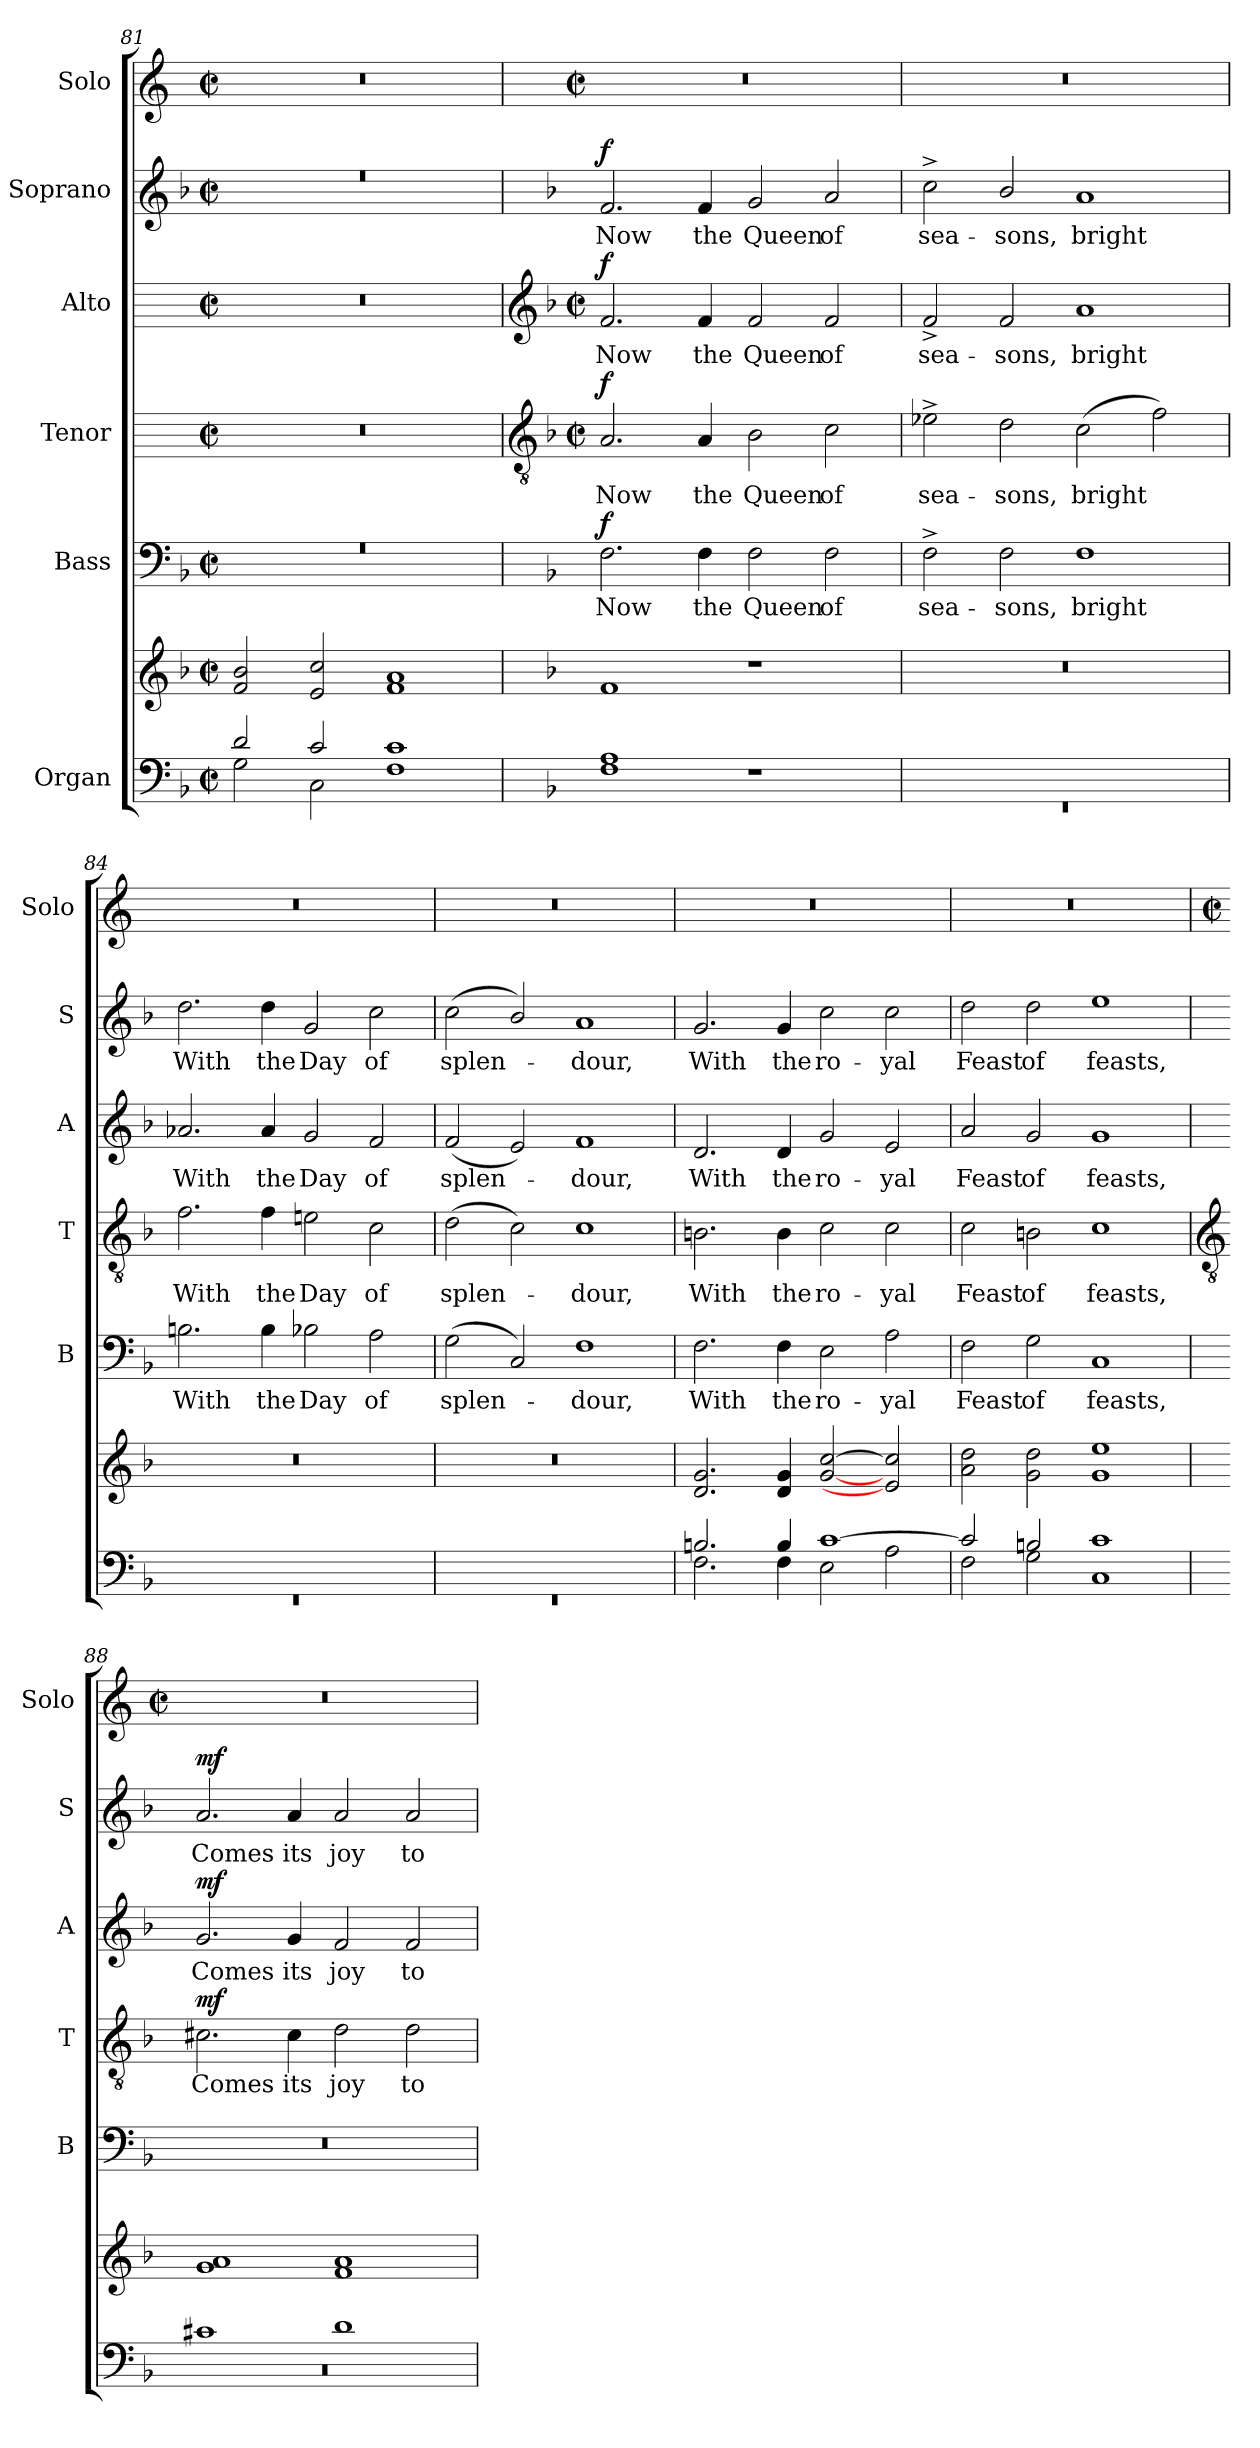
**kern	**kern	**dynam	**kern	**text	**dynam	**kern	**text	**dynam	**kern	**text	**dynam	**kern	**text	**dynam	**kern
*part6	*part6	*part6	*part5	*part5	*part5	*part4	*part4	*part4	*part3	*part3	*part3	*part2	*part2	*part2	*part1
*staff7	*staff6	*staff6/7	*staff5	*staff5	*staff5	*staff4	*staff4	*staff4	*staff3	*staff3	*staff3	*staff2	*staff2	*staff2	*staff1
*I"Organ	*	*	*I"Bass	*	*	*I"Tenor	*	*	*I"Alto	*	*	*I"Soprano	*	*	*I"Solo
*	*	*	*I'B	*	*	*I'T	*	*	*I'A	*	*	*I'S	*	*	*I'Solo
*clefF4	*clefG2	*	*clefF4	*	*	*	*	*	*	*	*	*clefG2	*	*	*clefG2
*k[b-]	*k[b-]	*	*k[b-]	*	*	*	*	*	*	*	*	*k[b-]	*	*	*k[]
*F:	*F:	*	*F:	*	*	*	*	*	*	*	*	*F:	*	*	*C:
*M4/2	*M4/2	*	*M4/2	*	*	*M4/2	*	*	*M4/2	*	*	*M4/2	*	*	*M4/2
*met(c|)	*met(c|)	*	*met(c|)	*	*	*met(c|)	*	*	*met(c|)	*	*	*met(c|)	*	*	*met(c|)
=81	=81	=81	=81	=81	=81	=81	=81	=81	=81	=81	=81	=81	=81	=81	=81
*^	*^	*	*^	*	*	*	*	*	*	*	*	*^	*	*	*
2d/	2G	2f/ 2b-/	0ryy	.	0r	0ryy	.	.	0r	.	.	0r	.	.	0r	0ryy	.	.	0r
2c/	2C\	2e/ 2cc/	.	.	.	.	.	.	.	.	.	.	.	.	.	.	.	.	.
1c/	1F	1f/ 1a/	.	.	.	.	.	.	.	.	.	.	.	.	.	.	.	.	.
*	*	*v	*v	*	*	*	*	*	*	*	*	*	*	*	*v	*v	*	*	*
*	*	*	*	*v	*v	*	*	*	*	*	*	*	*	*	*	*	*
!!LO:LB:g=z
=82	=82	=82	=82	=82	=82	=82	=82	=82	=82	=82	=82	=82	=82	=82	=82	=82
*	*	*	*	*	*	*	*clefGv2	*	*	*clefG2	*	*	*	*	*	*
*	*	*	*	*	*	*	*k[b-]	*	*	*k[b-]	*	*	*	*	*	*
*	*	*	*	*	*	*	*F:	*	*	*F:	*	*	*	*	*	*
*	*	*	*	*	*	*	*M4/2	*	*	*M4/2	*	*	*	*	*	*M4/2
*	*	*	*	*	*	*	*met(c|)	*	*	*met(c|)	*	*	*	*	*	*met(c|)
!	!	!	!	!	!LO:LY:b	!LO:DY:b	!	!LO:LY:b	!LO:DY:b	!	!LO:LY:b	!LO:DY:b	!	!LO:LY:b	!LO:DY:b	!
1A/	1F	1f	.	2.F	Now	f	2.A	Now	f	2.f	Now	f	2.f	Now	f	0r
!	!	!	!	!	!LO:LY:b	!	!	!LO:LY:b	!	!	!LO:LY:b	!	!	!LO:LY:b	!	!
.	.	.	.	4F	the	.	4A	the	.	4f	the	.	4f	the	.	.
!	!	!	!	!	!LO:LY:b	!	!	!LO:LY:b	!	!	!LO:LY:b	!	!	!LO:LY:b	!	!
1ryy	1r	1r	.	2F	Queen	.	2B-	Queen	.	2f	Queen	.	2g	Queen	.	.
!	!	!	!	!	!LO:LY:b	!	!	!LO:LY:b	!	!	!LO:LY:b	!	!	!LO:LY:b	!	!
.	.	.	.	2F	of	.	2c	of	.	2f	of	.	2a	of	.	.
=83	=83	=83	=83	=83	=83	=83	=83	=83	=83	=83	=83	=83	=83	=83	=83	=83
!	!	!	!	!	!LO:LY:b	!	!	!LO:LY:b	!	!	!LO:LY:b	!	!	!LO:LY:b	!	!
0ryy	0r	0r	.	2F^	sea-	.	2e-X^	sea-	.	2f^	sea-	.	2cc^	sea-	.	0r
!	!	!	!	!	!LO:LY:b	!	!	!LO:LY:b	!	!	!LO:LY:b	!	!	!LO:LY:b	!	!
.	.	.	.	2F\	-sons,	.	2d\	-sons,	.	2f/	-sons,	.	2b-/	-sons,	.	.
!	!	!	!	!	!LO:LY:b	!	!	!LO:LY:b	!	!	!LO:LY:b	!	!	!LO:LY:b	!	!
.	.	.	.	1F	bright	.	(>2c	bright	.	1a	bright	.	1a	bright	.	.
.	.	.	.	.	.	.	2f)	.	.	.	.	.	.	.	.	.
=84	=84	=84	=84	=84	=84	=84	=84	=84	=84	=84	=84	=84	=84	=84	=84	=84
!	!	!	!	!	!LO:LY:b	!	!	!LO:LY:b	!	!	!LO:LY:b	!	!	!LO:LY:b	!	!
0ryy	0r	0r	.	2.Bn	With	.	2.f	With	.	2.a-X	With	.	2.dd	With	.	0r
!	!	!	!	!	!LO:LY:b	!	!	!LO:LY:b	!	!	!LO:LY:b	!	!	!LO:LY:b	!	!
.	.	.	.	4B	the	.	4f	the	.	4a-	the	.	4dd	the	.	.
!	!	!	!	!	!LO:LY:b	!	!	!LO:LY:b	!	!	!LO:LY:b	!	!	!LO:LY:b	!	!
.	.	.	.	2B-X	Day	.	2en	Day	.	2g	Day	.	2g	Day	.	.
!	!	!	!	!	!LO:LY:b	!	!	!LO:LY:b	!	!	!LO:LY:b	!	!	!LO:LY:b	!	!
.	.	.	.	2A	of	.	2c	of	.	2f	of	.	2cc	of	.	.
=85	=85	=85	=85	=85	=85	=85	=85	=85	=85	=85	=85	=85	=85	=85	=85	=85
!	!	!	!	!	!LO:LY:b	!	!	!LO:LY:b	!	!	!LO:LY:b	!	!	!LO:LY:b	!	!
0ryy	0r	0r	.	(<2G	splen-	.	(>2d	splen-	.	(<2f	splen-	.	(<2cc	splen-	.	0r
.	.	.	.	2C/)	.	.	2c\)	.	.	2e/)	.	.	2b-/)	.	.	.
!	!	!	!	!	!LO:LY:b	!	!	!LO:LY:b	!	!	!LO:LY:b	!	!	!LO:LY:b	!	!
.	.	.	.	1F	dour,	.	1c\	dour,	.	1f	dour,	.	1a	dour,	.	.
=86	=86	=86	=86	=86	=86	=86	=86	=86	=86	=86	=86	=86	=86	=86	=86	=86
!	!	!	!	!	!LO:LY:b	!	!	!LO:LY:b	!	!	!LO:LY:b	!	!	!LO:LY:b	!	!
2.Bn/	2.F	2.d 2.g	.	2.F	With	.	2.Bn	With	.	2.d	With	.	2.g	With	.	0r
!	!	!	!	!	!LO:LY:b	!	!	!LO:LY:b	!	!	!LO:LY:b	!	!	!LO:LY:b	!	!
4B/	4F	4d 4g	.	4F	the	.	4B	the	.	4d	the	.	4g	the	.	.
!	!	!	!	!	!LO:LY:b	!	!	!LO:LY:b	!	!	!LO:LY:b	!	!	!LO:LY:b	!	!
[1c/	2E	[2g [2cc	.	2E	ro-	.	2c	ro-	.	2g	ro-	.	2cc	ro-	.	.
!	!	!	!	!	!LO:LY:b	!	!	!LO:LY:b	!	!	!LO:LY:b	!	!	!LO:LY:b	!	!
.	2A	2e] 2cc]	.	2A	-yal	.	2c	-yal	.	2e	-yal	.	2cc	-yal	.	.
=87	=87	=87	=87	=87	=87	=87	=87	=87	=87	=87	=87	=87	=87	=87	=87	=87
!	!	!	!	!	!LO:LY:b	!	!	!LO:LY:b	!	!	!LO:LY:b	!	!	!LO:LY:b	!	!
2c/]	2F	2a 2dd	.	2F	Feast	.	2c	Feast	.	2a	Feast	.	2dd	Feast	.	0r
!	!	!	!	!	!LO:LY:b	!	!	!LO:LY:b	!	!	!LO:LY:b	!	!	!LO:LY:b	!	!
2Bn/	2G	2g 2dd	.	2G	of	.	2Bn	of	.	2g	of	.	2dd	of	.	.
!	!	!	!	!	!LO:LY:b	!	!	!LO:LY:b	!	!	!LO:LY:b	!	!	!LO:LY:b	!	!
1c/	1C	1g 1ee	.	1C	feasts,	.	1c	feasts,	.	1g	feasts,	.	1ee	feasts,	.	.
!!LO:LB:g=z
=88	=88	=88	=88	=88	=88	=88	=88	=88	=88	=88	=88	=88	=88	=88	=88	=88
*	*	*	*	*	*	*	*clefGv2	*	*	*	*	*	*	*	*	*
*	*	*	*	*	*	*	*	*	*	*	*	*	*	*	*	*M4/2
*	*	*	*	*	*	*	*	*	*	*	*	*	*	*	*	*met(c|)
!	!	!	!LO:DY:b=2	!	!	!	!	!LO:LY:b	!	!	!LO:LY:b	!	!	!LO:LY:b	!	!
!	!	!	!LO:DY:n=1:b	!	!	!	!	!	!LO:DY:b	!	!	!LO:DY:b	!	!	!LO:DY:b	!
1c#X/	0r	1g 1a	mf mf	0r	.	.	2.c#X	Comes	mf	2.g	Comes	mf	2.a	Comes	mf	0r
!	!	!	!	!	!	!	!	!LO:LY:b	!	!	!LO:LY:b	!	!	!LO:LY:b	!	!
.	.	.	.	.	.	.	4c#	its	.	4g	its	.	4a	its	.	.
!	!	!	!	!	!	!	!	!LO:LY:b	!	!	!LO:LY:b	!	!	!LO:LY:b	!	!
1d/	.	1f 1a	.	.	.	.	2d	joy	.	2f	joy	.	2a	joy	.	.
!	!	!	!	!	!	!	!	!LO:LY:b	!	!	!LO:LY:b	!	!	!LO:LY:b	!	!
.	.	.	.	.	.	.	2d	to	.	2f	to	.	2a	to	.	.
*v	*v	*	*	*	*	*	*	*	*	*	*	*	*	*	*	*
=	=	=	=	=	=	=	=	=	=	=	=	=	=	=	=
*-	*-	*-	*-	*-	*-	*-	*-	*-	*-	*-	*-	*-	*-	*-	*-
